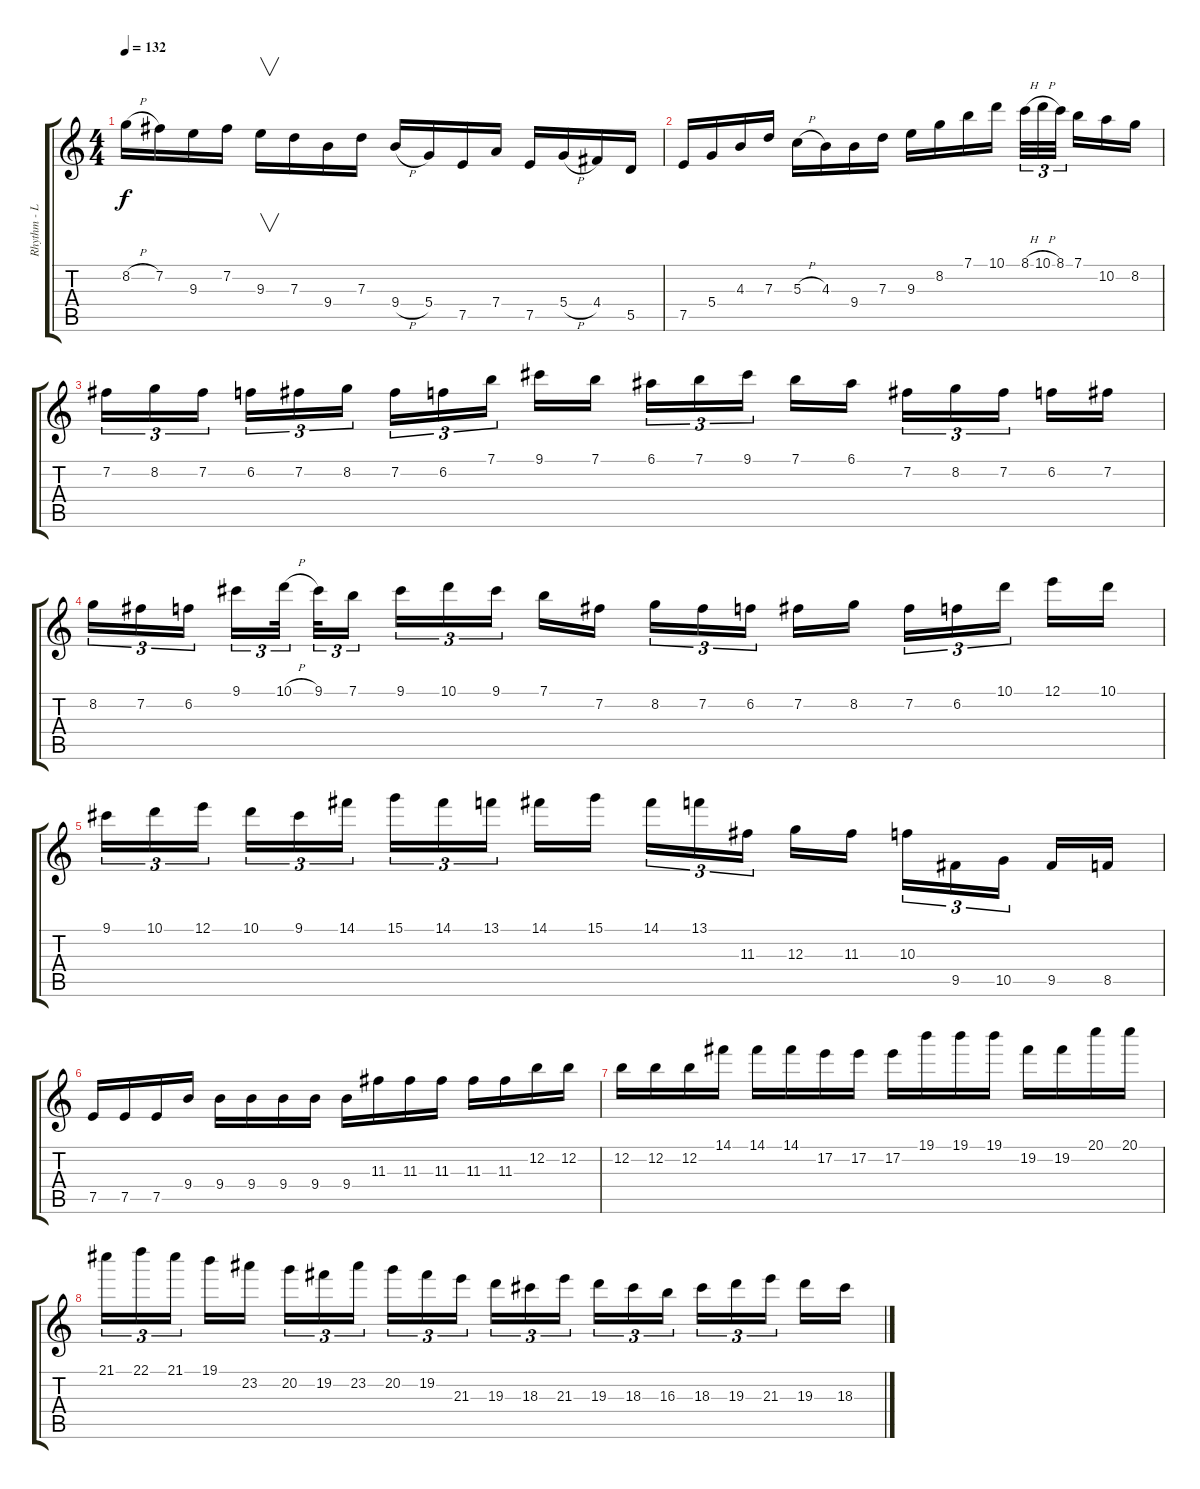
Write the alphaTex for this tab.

\track ("Rhythm - Lead Guitar" "Rhythm - L") {instrument distortionguitar}
\staff {score tabs}
\tuning (E4 B3 G3 D3 A2 E2) {hide}
\ts (4 4)
\tempo 132
\clef g2
\ks c
8.2{h}.16{dy f} 7.2.16 9.3.16 7.2.16 9.3.16{v} 7.3.16 9.4.16 7.3.16 9.4{h}.16 5.4.16 7.5.16 7.4.16 7.5.16 5.4{h}.16 4.4.16 5.5.16 |
7.5.16 5.4.16 4.3.16 7.3.16 5.3{h}.16 4.3.16 9.4.16 7.3.16 9.3.16 8.2.16 7.1.16 10.1.16 8.1{h}.32{tu (3 2)} 10.1{h}.32{tu (3 2)} 8.1.32{tu (3 2)} 7.1.16 10.2.16 8.2.16 |
7.2.16{tu (3 2)} 8.2.16{tu (3 2)} 7.2.16{tu (3 2)} 6.2.16{tu (3 2)} 7.2.16{tu (3 2)} 8.2.16{tu (3 2)} 7.2.16{tu (3 2)} 6.2.16{tu (3 2)} 7.1.16{tu (3 2)} 9.1.16 7.1.16 6.1.16{tu (3 2)} 7.1.16{tu (3 2)} 9.1.16{tu (3 2)} 7.1.16 6.1.16 7.2.16{tu (3 2)} 8.2.16{tu (3 2)} 7.2.16{tu (3 2)} 6.2.16 7.2.16 |
8.2.16{tu (3 2)} 7.2.16{tu (3 2)} 6.2.16{tu (3 2)} 9.1.16{tu (3 2)} 10.1{h}.32{tu (3 2)} 9.1.32{tu (3 2)} 7.1.16{tu (3 2)} 9.1.16{tu (3 2)} 10.1.16{tu (3 2)} 9.1.16{tu (3 2)} 7.1.16 7.2.16 8.2.16{tu (3 2)} 7.2.16{tu (3 2)} 6.2.16{tu (3 2)} 7.2.16 8.2.16 7.2.16{tu (3 2)} 6.2.16{tu (3 2)} 10.1.16{tu (3 2)} 12.1.16 10.1.16 |
9.1.16{tu (3 2)} 10.1.16{tu (3 2)} 12.1.16{tu (3 2)} 10.1.16{tu (3 2)} 9.1.16{tu (3 2)} 14.1.16{tu (3 2)} 15.1.16{tu (3 2)} 14.1.16{tu (3 2)} 13.1.16{tu (3 2)} 14.1.16 15.1.16 14.1.16{tu (3 2)} 13.1.16{tu (3 2)} 11.3.16{tu (3 2)} 12.3.16 11.3.16 10.3.16{tu (3 2)} 9.5.16{tu (3 2)} 10.5.16{tu (3 2)} 9.5.16 8.5.16 |
7.5.16 7.5.16 7.5.16 9.4.16 9.4.16 9.4.16 9.4.16 9.4.16 9.4.16 11.3.16 11.3.16 11.3.16 11.3.16 11.3.16 12.2.16 12.2.16 |
12.2.16 12.2.16 12.2.16 14.1.16 14.1.16 14.1.16 17.2.16 17.2.16 17.2.16 19.1.16 19.1.16 19.1.16 19.2.16 19.2.16 20.1.16 20.1.16 |
21.1.16{tu (3 2)} 22.1.16{tu (3 2)} 21.1.16{tu (3 2)} 19.1.16 23.2.16 20.2.16{tu (3 2)} 19.2.16{tu (3 2)} 23.2.16{tu (3 2)} 20.2.16{tu (3 2)} 19.2.16{tu (3 2)} 21.3.16{tu (3 2)} 19.3.16{tu (3 2)} 18.3.16{tu (3 2)} 21.3.16{tu (3 2)} 19.3.16{tu (3 2)} 18.3.16{tu (3 2)} 16.3.16{tu (3 2)} 18.3.16{tu (3 2)} 19.3.16{tu (3 2)} 21.3.16{tu (3 2)} 19.3.16 18.3.16
